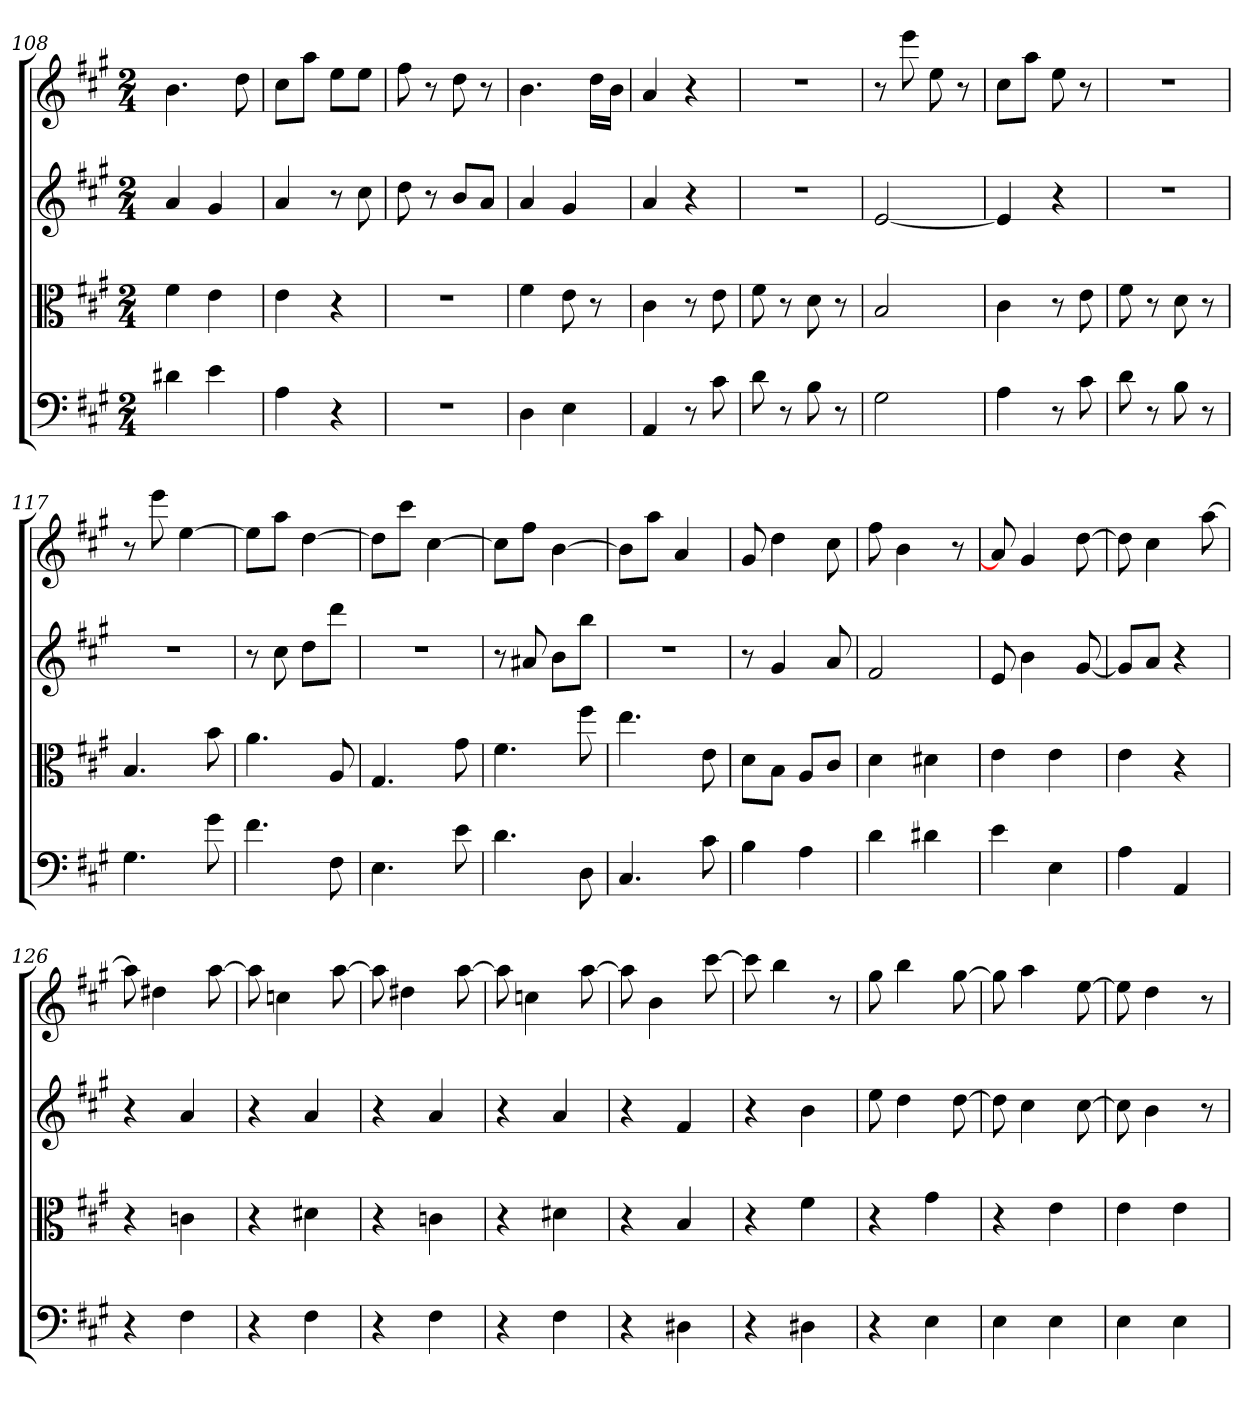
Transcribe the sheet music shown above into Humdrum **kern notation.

**kern	**kern	**kern	**kern
*part4	*part3	*part2	*part1
*staff4	*staff3	*staff2	*staff1
*clefF4	*clefC3	*clefG2	*clefG2
*k[f#c#g#]	*k[f#c#g#]	*k[f#c#g#]	*k[f#c#g#]
*A:	*A:	*A:	*A:
*M2/4	*M2/4	*M2/4	*M2/4
=108	=108	=108	=108
4d#X	4f#	4a	4.b
4e	4e	4g#	.
.	.	.	8dd
=109	=109	=109	=109
4A	4e	4a	8cc#\L
.	.	.	8aa\J
4r	4r	8r	8ee\L
.	.	8cc#	8ee\J
=110	=110	=110	=110
2r	2r	8dd	8ff#
.	.	8r	8r
.	.	8b/L	8dd
.	.	8a/J	8r
=111	=111	=111	=111
4D	4f#	4a	4.b
4E	8e	4g#	.
.	8r	.	16dd\LL
.	.	.	16b\JJ
=112	=112	=112	=112
4AA	4c#	4a	4a
8r	8r	4r	4r
8c#	8e	.	.
=113	=113	=113	=113
8d	8f#	2r	2r
8r	8r	.	.
8B	8d	.	.
8r	8r	.	.
=114	=114	=114	=114
2G#	2B	[2e	8r
.	.	.	8eee
.	.	.	8ee
.	.	.	8r
=115	=115	=115	=115
4A	4c#	4e]	8cc#\L
.	.	.	8aa\J
8r	8r	4r	8ee
8c#	8e	.	8r
=116	=116	=116	=116
8d	8f#	2r	2r
8r	8r	.	.
8B	8d	.	.
8r	8r	.	.
=117	=117	=117	=117
4.G#	4.B	2r	8r
.	.	.	8eee
.	.	.	[4ee
8g#	8b	.	.
=118	=118	=118	=118
4.f#	4.a	8r	8ee\L]
.	.	8cc#	8aa\J
.	.	8dd\L	[4dd
8F#	8A	8ddd\J	.
=119	=119	=119	=119
4.E	4.G#	2r	8dd\L]
.	.	.	8ccc#\J
.	.	.	[4cc#
8e	8g#	.	.
=120	=120	=120	=120
4.d	4.f#	8r	8cc#\L]
.	.	8a#X	8ff#\J
.	.	8b\L	[4b
8D	8ff#	8bb\J	.
=121	=121	=121	=121
4.C#	4.ee	2r	8b\L]
.	.	.	8aa\J
.	.	.	4a
8c#	8e	.	.
=122	=122	=122	=122
4B	8d\L	8r	8g#
.	8B\J	4g#	4dd
4A	8A/L	.	.
.	8c#/J	8a	8cc#
=123	=123	=123	=123
4d	4d	2f#	8ff#
.	.	.	4b
4d#X	4d#X	.	.
.	.	.	8r
=124	=124	=124	=124
4e	4e	8e	8a]
.	.	4b	4g#
4E	4e	.	.
.	.	[8g#	[8dd
=125	=125	=125	=125
4A	4e	8g#/L]	8dd]
.	.	8a/J	4cc#
4AA	4r	4r	.
.	.	.	[8aa
=126	=126	=126	=126
4r	4r	4r	8aa]
.	.	.	4dd#X
4F#	4cn	4a	.
.	.	.	[8aa
=127	=127	=127	=127
4r	4r	4r	8aa]
.	.	.	4ccn
4F#	4d#X	4a	.
.	.	.	[8aa
=128	=128	=128	=128
4r	4r	4r	8aa]
.	.	.	4dd#X
4F#	4cn	4a	.
.	.	.	[8aa
=129	=129	=129	=129
4r	4r	4r	8aa]
.	.	.	4ccn
4F#	4d#X	4a	.
.	.	.	[8aa
=130	=130	=130	=130
4r	4r	4r	8aa]
.	.	.	4b
4D#X	4B	4f#	.
.	.	.	[8ccc#
=131	=131	=131	=131
4r	4r	4r	8ccc#]
.	.	.	4bb
4D#X	4f#	4b	.
.	.	.	8r
=132	=132	=132	=132
4r	4r	8ee	8gg#
.	.	4dd	4bb
4E	4g#	.	.
.	.	[8dd	[8gg#
=133	=133	=133	=133
4E	4r	8dd]	8gg#]
.	.	4cc#	4aa
4E	4e	.	.
.	.	[8cc#	[8ee
=134	=134	=134	=134
4E	4e	8cc#]	8ee]
.	.	4b	4dd
4E	4e	.	.
.	.	8r	8r
=	=	=	=
*-	*-	*-	*-
